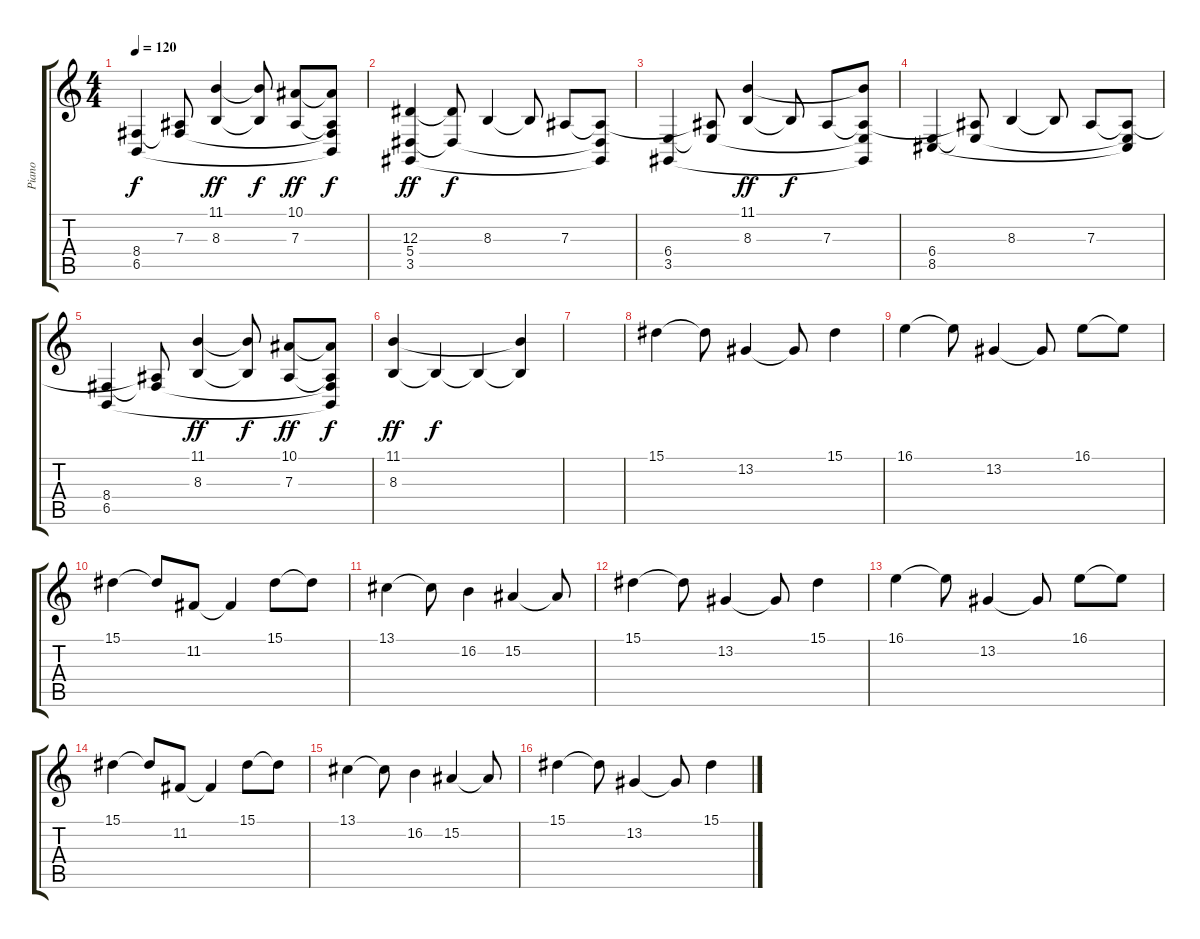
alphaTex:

\track ("Piano" "Piano") {instrument electricgrandpiano}
\staff {score tabs}
\tuning (C4 G3 Eb3 Bb2 F2 C2) {hide}
\ts (4 4)
\tempo 120
\clef g2
\ks c
(8.4 6.5).4{dy f} (7.3{t} 8.4{t}).8 (11.1 8.3).4{dy ff} (11.1{t} 8.3{t}).8{dy f} (10.1 7.3).8{dy ff} (10.1{t} 7.3{t} 8.4{t} 6.5{t}).8{dy f} |
(12.3 5.4 3.5).4{dy ff} (12.3{t} 5.4{t}).8{dy f} 8.3.4 8.3{t}.8 7.3.8 (7.3{t} 5.4{t} 3.5{t}).8 |
(6.4 3.5).4 (7.3{t} 6.4{t}).8 (11.1 8.3).4{dy ff} 8.3{t}.8{dy f} 7.3.8 (11.1{t} 7.3{t} 6.4{t} 3.5{t}).8 |
(6.4 8.5).4 (7.3{t} 6.4{t}).8 8.3.4 8.3{t}.8 7.3.8 (7.3{t} 6.4{t} 8.5{t}).8 |
(8.4 6.5).4 (7.3{t} 8.4{t}).8 (11.1 8.3).4{dy ff} (11.1{t} 8.3{t}).8{dy f} (10.1 7.3).8{dy ff} (10.1{t} 7.3{t} 8.4{t} 6.5{t}).8{dy f} |
(11.1 8.3).4{dy ff} 8.3{t}.4{dy f} 8.3{t}.4 (11.1{t} 8.3{t}).4 |
|
15.1.4 15.1{t}.8 13.2.4 13.2{t}.8 15.1.4 |
16.1.4 16.1{t}.8 13.2.4 13.2{t}.8 16.1.8 16.1{t}.8 |
15.1.4 15.1{t}.8 11.2.8 11.2{t}.4 15.1.8 15.1{t}.8 |
13.1.4 13.1{t}.8 16.2.4 15.2.4 15.2{t}.8 |
15.1.4 15.1{t}.8 13.2.4 13.2{t}.8 15.1.4 |
16.1.4 16.1{t}.8 13.2.4 13.2{t}.8 16.1.8 16.1{t}.8 |
15.1.4 15.1{t}.8 11.2.8 11.2{t}.4 15.1.8 15.1{t}.8 |
13.1.4 13.1{t}.8 16.2.4 15.2.4 15.2{t}.8 |
15.1.4 15.1{t}.8 13.2.4 13.2{t}.8 15.1.4
